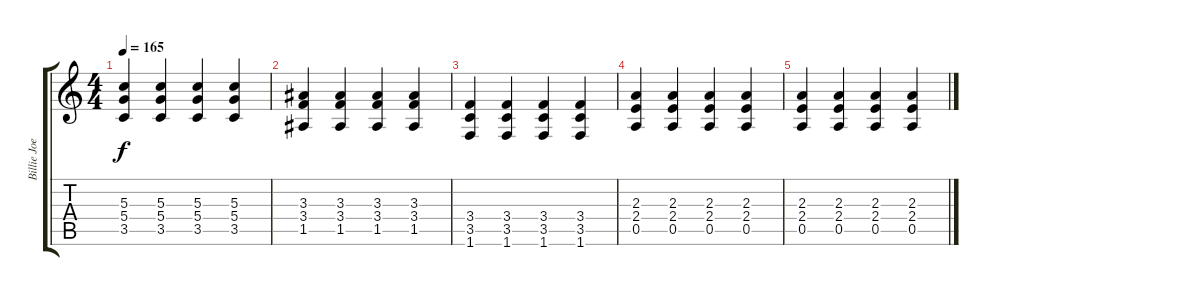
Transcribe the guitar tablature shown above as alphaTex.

\track ("Billie Joe Armstrong - Guitar" "Billie Joe") {instrument distortionguitar}
\staff {score tabs}
\tuning (E4 B3 G3 D3 A2 E2) {hide}
\ts (4 4)
\tempo 165
\clef g2
\ks c
(5.3 5.4 3.5).4{dy f} (5.3 5.4 3.5).4 (5.3 5.4 3.5).4 (5.3 5.4 3.5).4 |
(3.3 3.4 1.5).4 (3.3 3.4 1.5).4 (3.3 3.4 1.5).4 (3.3 3.4 1.5).4 |
(3.4 3.5 1.6).4 (3.4 3.5 1.6).4 (3.4 3.5 1.6).4 (3.4 3.5 1.6).4 |
(2.3 2.4 0.5).4 (2.3 2.4 0.5).4 (2.3 2.4 0.5).4 (2.3 2.4 0.5).4 |
(2.3 2.4 0.5).4 (2.3 2.4 0.5).4 (2.3 2.4 0.5).4 (2.3 2.4 0.5).4
